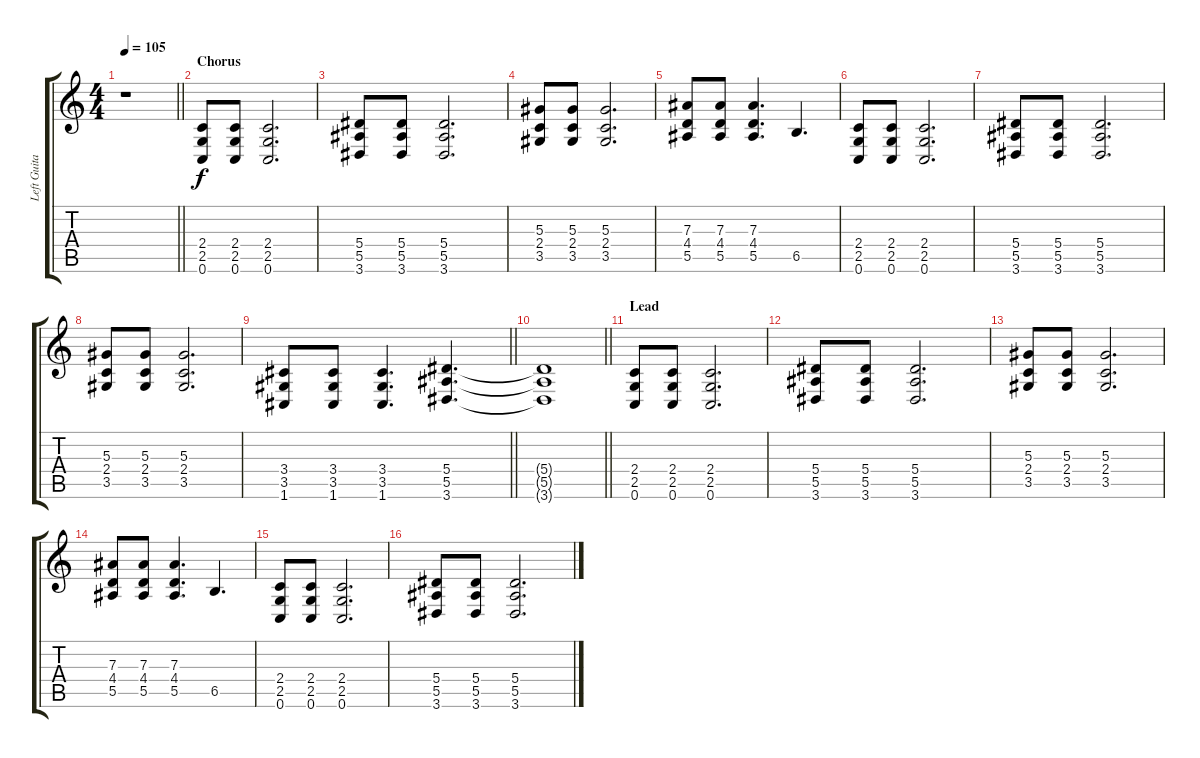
\track ("Left Guitar" "Left Guita") {instrument distortionguitar}
\staff {score tabs}
\tuning (C4 G3 Eb3 Bb2 F2 C2) {hide}
\ts (4 4)
\tempo 105
\clef g2
\barLineRight lightlight
\ks c
r.1{dy f} |
\section ("" "Chorus")
(2.4 2.5 0.6).8 (2.4 2.5 0.6).8 (2.4 2.5 0.6).2{d} |
(5.4 5.5 3.6).8 (5.4 5.5 3.6).8 (5.4 5.5 3.6).2{d} |
(5.3 2.4 3.5).8 (5.3 2.4 3.5).8 (5.3 2.4 3.5).2{d} |
(7.3 4.4 5.5).8 (7.3 4.4 5.5).8 (7.3 4.4 5.5).4{d} 6.5.4{d} |
(2.4 2.5 0.6).8 (2.4 2.5 0.6).8 (2.4 2.5 0.6).2{d} |
(5.4 5.5 3.6).8 (5.4 5.5 3.6).8 (5.4 5.5 3.6).2{d} |
(5.3 2.4 3.5).8 (5.3 2.4 3.5).8 (5.3 2.4 3.5).2{d} |
\barLineRight lightlight
(3.4 3.5 1.6).8 (3.4 3.5 1.6).8 (3.4 3.5 1.6).4{d} (5.4 5.5 3.6).4{d} |
\barLineRight lightlight
(5.4{t} 5.5{t} 3.6{t}).1 |
\section ("" "Lead")
(2.4 2.5 0.6).8 (2.4 2.5 0.6).8 (2.4 2.5 0.6).2{d} |
(5.4 5.5 3.6).8 (5.4 5.5 3.6).8 (5.4 5.5 3.6).2{d} |
(5.3 2.4 3.5).8 (5.3 2.4 3.5).8 (5.3 2.4 3.5).2{d} |
(7.3 4.4 5.5).8 (7.3 4.4 5.5).8 (7.3 4.4 5.5).4{d} 6.5.4{d} |
(2.4 2.5 0.6).8 (2.4 2.5 0.6).8 (2.4 2.5 0.6).2{d} |
(5.4 5.5 3.6).8 (5.4 5.5 3.6).8 (5.4 5.5 3.6).2{d}
